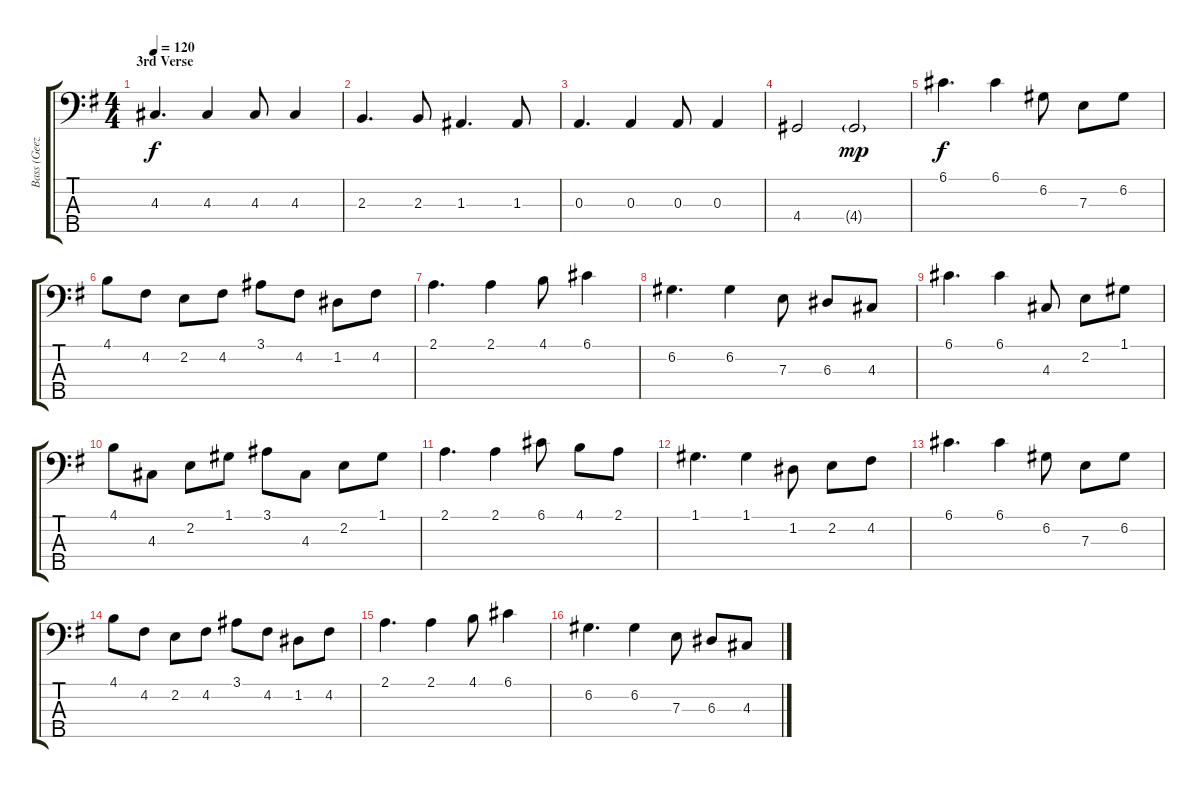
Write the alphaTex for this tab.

\track ("Bass (Geeze Butler)" "Bass (Geez") {instrument electricbassfinger}
\staff {score tabs}
\tuning (G2 D2 A1 E1 B0) {hide}
\ts (4 4)
\section ("" "3rd Verse")
\tempo 120
\clef f4
\ks g
4.3.4{d dy f} 4.3.4 4.3.8 4.3.4 |
2.3.4{d} 2.3.8 1.3.4{d} 1.3.8 |
0.3.4{d} 0.3.4 0.3.8 0.3.4 |
4.4.2 4.4{g}.2{dy mp} |
6.1.4{d dy f} 6.1.4 6.2.8 7.3.8 6.2.8 |
4.1.8 4.2.8 2.2.8 4.2.8 3.1.8 4.2.8 1.2.8 4.2.8 |
2.1.4{d} 2.1.4 4.1.8 6.1.4 |
6.2.4{d} 6.2.4 7.3.8 6.3.8 4.3.8 |
6.1.4{d} 6.1.4 4.3.8 2.2.8 1.1.8 |
4.1.8 4.3.8 2.2.8 1.1.8 3.1.8 4.3.8 2.2.8 1.1.8 |
2.1.4{d} 2.1.4 6.1.8 4.1.8 2.1.8 |
1.1.4{d} 1.1.4 1.2.8 2.2.8 4.2.8 |
6.1.4{d} 6.1.4 6.2.8 7.3.8 6.2.8 |
4.1.8 4.2.8 2.2.8 4.2.8 3.1.8 4.2.8 1.2.8 4.2.8 |
2.1.4{d} 2.1.4 4.1.8 6.1.4 |
6.2.4{d} 6.2.4 7.3.8 6.3.8 4.3.8
